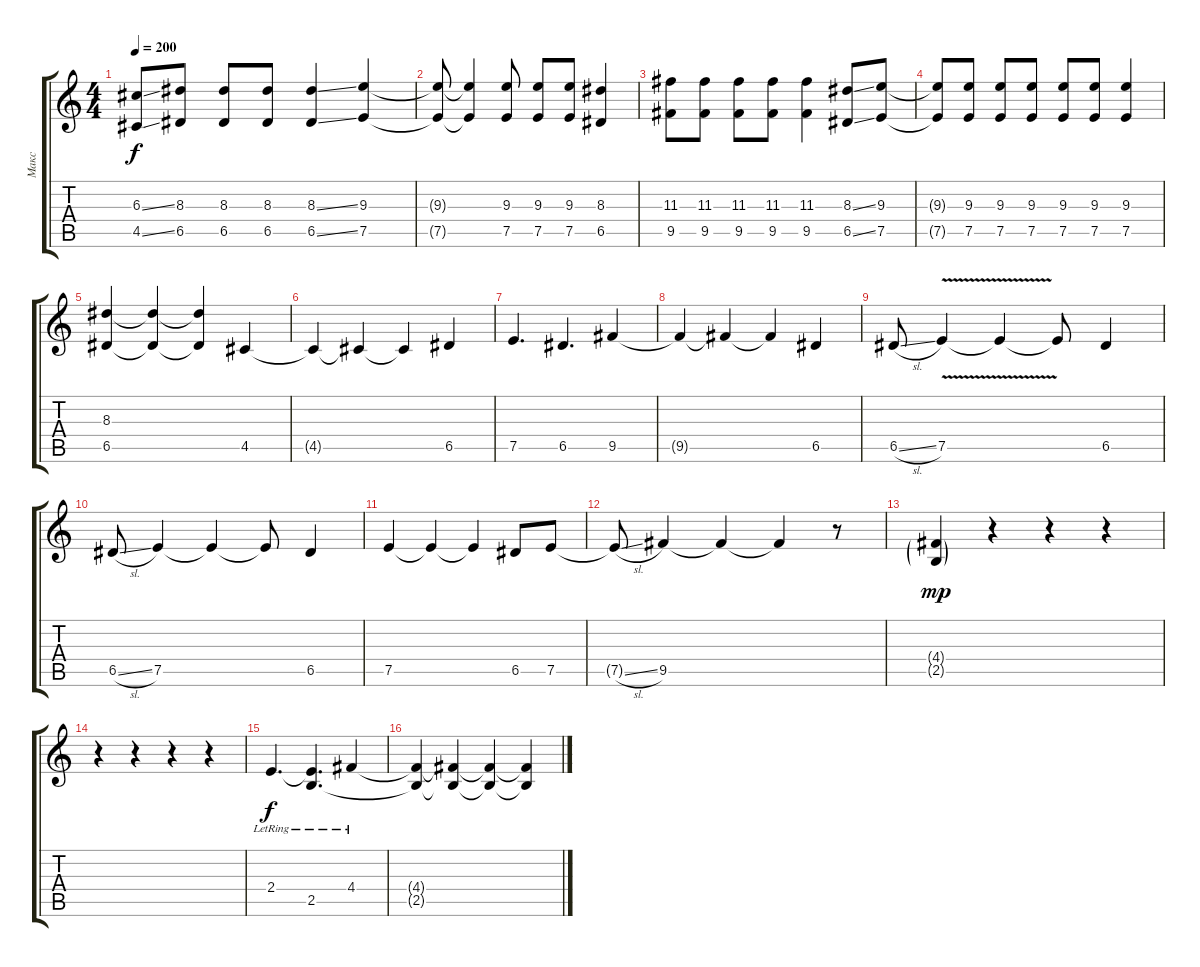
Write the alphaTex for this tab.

\track ("Макс" "Макс") {instrument electricguitarmuted}
\staff {score tabs}
\tuning (E4 B3 G3 D3 A2 E2) {hide}
\ts (4 4)
\tempo 200
\clef g2
\ks c
(6.3{ss t} 4.5{ss t}).8{dy f} (8.3 6.5).8 (8.3 6.5).8 (8.3 6.5).8 (8.3{ss} 6.5{ss}).4 (9.3 7.5).4 |
(9.3{t} 7.5{t}).8 (9.3{t} 7.5{t}).4 (9.3 7.5).8 (9.3 7.5).8 (9.3 7.5).8 (8.3 6.5).4 |
(11.3 9.5).8 (11.3 9.5).8 (11.3 9.5).8 (11.3 9.5).8 (11.3 9.5).4 (8.3{ss} 6.5{ss}).8 (9.3 7.5).8 |
(9.3{t} 7.5{t}).8 (9.3 7.5).8 (9.3 7.5).8 (9.3 7.5).8 (9.3 7.5).8 (9.3 7.5).8 (9.3 7.5).4 |
(8.3 6.5).4 (8.3{t} 6.5{t}).4 (8.3{t} 6.5{t}).4 4.5.4 |
4.5{t}.4 4.5{t}.4 4.5{t}.4 6.5.4 |
7.5.4{d} 6.5.4{d} 9.5.4 |
9.5{t}.4 9.5{t}.4 9.5{t}.4 6.5.4 |
6.5{sl}.8 7.5{v}.4 7.5{t}.4 7.5{t}.8 6.5.4 |
6.5{sl}.8 7.5.4 7.5{t}.4 7.5{t}.8 6.5.4 |
7.5.4 7.5{t}.4 7.5{t}.4 6.5.8 7.5.8 |
7.5{sl t}.8 9.5.4 9.5{t}.4 9.5{t}.4 r.8 |
(4.4{g} 2.5{g}).4{dy mp instrument acousticguitarsteel} r.4 r.4 r.4 |
r.4 r.4 r.4 r.4{volume 13 instrument acousticguitarsteel} |
2.4{lr}.4{d dy f} (2.4{t} 2.5{lr}).4{d} 4.4{lr}.4 |
(4.4{t} 2.5{t}).4 (4.4{t} 2.5{t}).4 (4.4{t} 2.5{t}).4 (4.4{t} 2.5{t}).4
